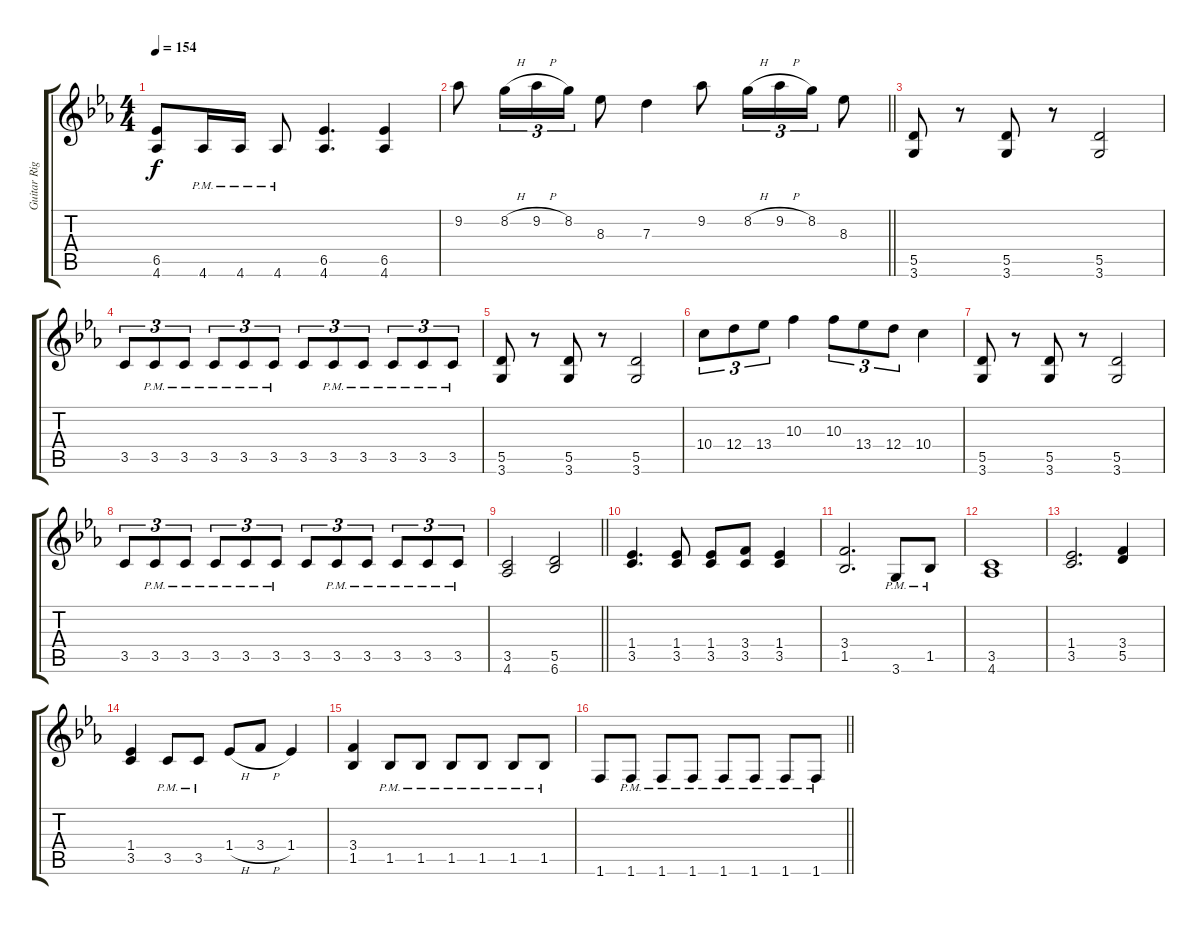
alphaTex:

\track ("Guitar Right" "Guitar Rig") {instrument distortionguitar}
\staff {score tabs}
\tuning (E4 B3 G3 D3 A2 E2) {hide}
\ts (4 4)
\tempo 154
\clef g2
\ks cminor
(6.5 4.6).8{dy f} 4.6{pm}.16 4.6{pm}.16 4.6{pm}.8 (6.5 4.6).4{d} (6.5 4.6).4 |
\barLineRight lightlight
9.2.8 8.2{h}.16{tu (3 2)} 9.2{h}.16{tu (3 2)} 8.2.16{tu (3 2)} 8.3.8 7.3.4 9.2.8 8.2{h}.16{tu (3 2)} 9.2{h}.16{tu (3 2)} 8.2.16{tu (3 2)} 8.3.8 |
(5.5 3.6).8 r.8 (5.5 3.6).8 r.8 (5.5 3.6).2 |
3.5.8{tu (3 2)} 3.5{pm}.8{tu (3 2)} 3.5{pm}.8{tu (3 2)} 3.5{pm}.8{tu (3 2)} 3.5{pm}.8{tu (3 2)} 3.5{pm}.8{tu (3 2)} 3.5.8{tu (3 2)} 3.5{pm}.8{tu (3 2)} 3.5{pm}.8{tu (3 2)} 3.5{pm}.8{tu (3 2)} 3.5{pm}.8{tu (3 2)} 3.5{pm}.8{tu (3 2)} |
(5.5 3.6).8 r.8 (5.5 3.6).8 r.8 (5.5 3.6).2 |
10.4.8{tu (3 2)} 12.4.8{tu (3 2)} 13.4.8{tu (3 2)} 10.3.4 10.3.8{tu (3 2)} 13.4.8{tu (3 2)} 12.4.8{tu (3 2)} 10.4.4 |
(5.5 3.6).8 r.8 (5.5 3.6).8 r.8 (5.5 3.6).2 |
3.5.8{tu (3 2)} 3.5{pm}.8{tu (3 2)} 3.5{pm}.8{tu (3 2)} 3.5{pm}.8{tu (3 2)} 3.5{pm}.8{tu (3 2)} 3.5{pm}.8{tu (3 2)} 3.5.8{tu (3 2)} 3.5{pm}.8{tu (3 2)} 3.5{pm}.8{tu (3 2)} 3.5{pm}.8{tu (3 2)} 3.5{pm}.8{tu (3 2)} 3.5{pm}.8{tu (3 2)} |
\barLineRight lightlight
(3.5 4.6).2 (5.5 6.6).2 |
\section ("" "")
(1.4 3.5).4{d} (1.4 3.5).8 (1.4 3.5).8 (3.4 3.5).8 (1.4 3.5).4 |
(3.4 1.5).2{d} 3.6{pm}.8 1.5{pm}.8 |
(3.5 4.6).1 |
(1.4 3.5).2{d} (3.4 5.5).4 |
(1.4 3.5).4 3.5{pm}.8 3.5{pm}.8 1.4{h}.8 3.4{h}.8 1.4.4 |
(3.4 1.5).4 1.5{pm}.8 1.5{pm}.8 1.5{pm}.8 1.5{pm}.8 1.5{pm}.8 1.5{pm}.8 |
\barLineRight lightlight
1.6.8 1.6{pm}.8 1.6{pm}.8 1.6{pm}.8 1.6{pm}.8 1.6{pm}.8 1.6{pm}.8 1.6{pm}.8
